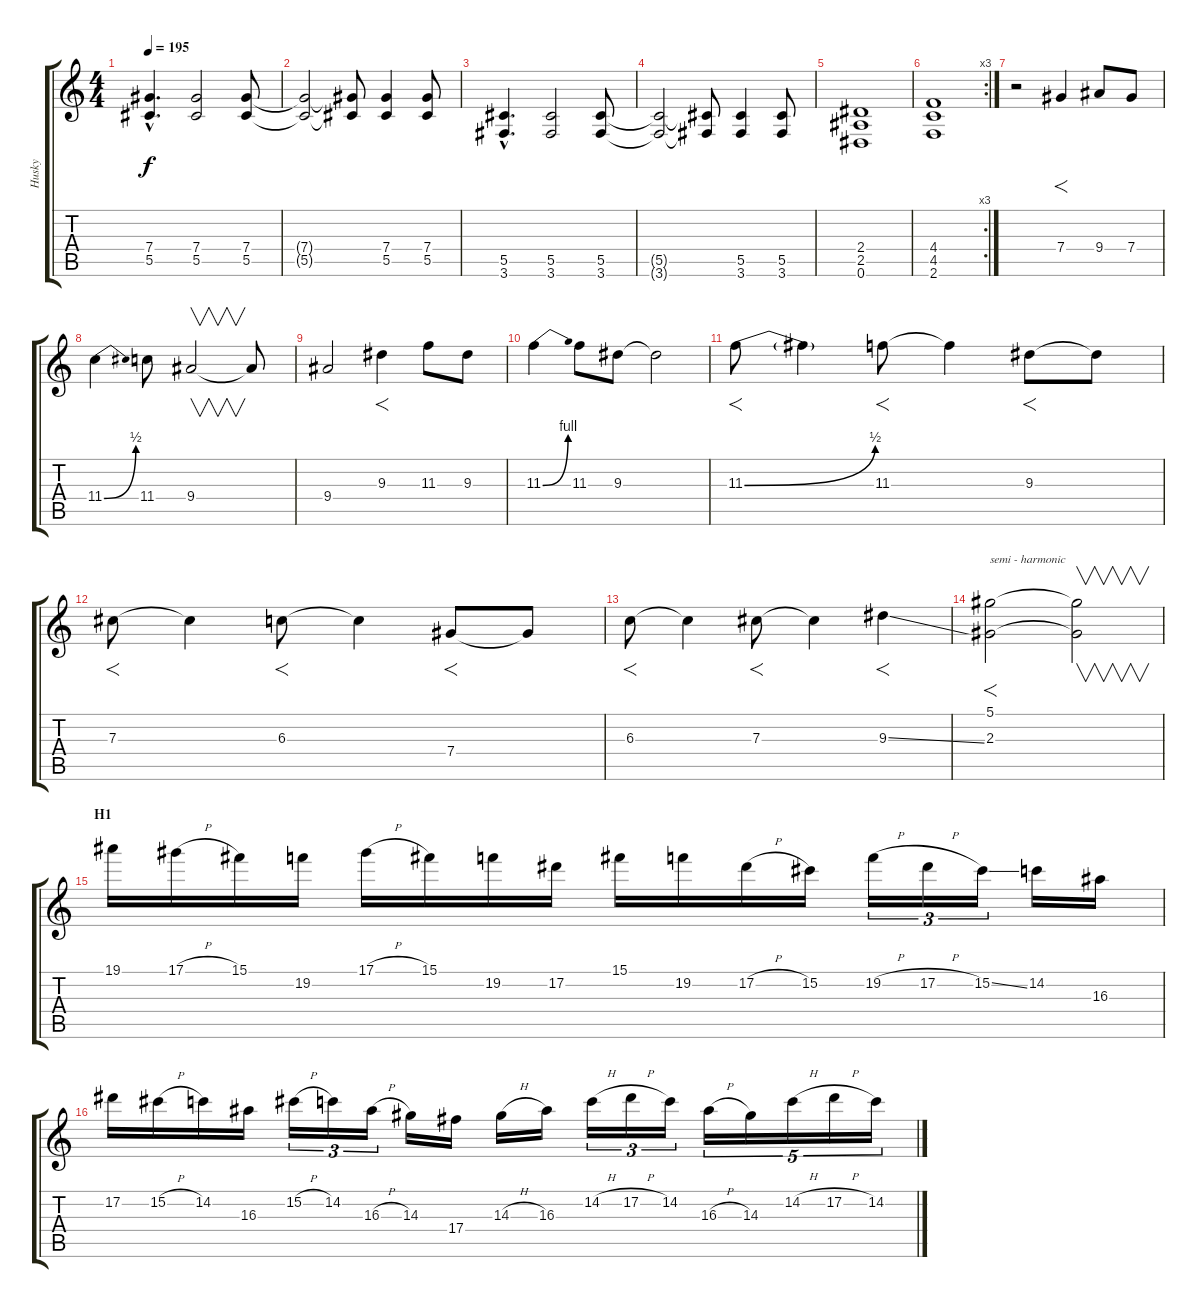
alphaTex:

\track ("Husky" "Husky") {instrument distortionguitar}
\staff {score tabs}
\tuning (Eb4 Bb3 Gb3 Db3 Ab2 Eb2) {hide}
\ts (4 4)
\tempo 195
\clef g2
\ks c
(7.4{hac} 5.5{hac}).4{d dy f} (7.4 5.5).2 (7.4 5.5).8 |
(7.4{t} 5.5{t}).2 (7.4{t} 5.5{t}).8 (7.4 5.5).4 (7.4 5.5).8 |
(5.5{hac} 3.6{hac}).4{d} (5.5 3.6).2 (5.5 3.6).8 |
(5.5{t} 3.6{t}).2 (5.5{t} 3.6{t}).8 (5.5 3.6).4 (5.5 3.6).8 |
(2.4 2.5 0.6).1 |
\rc 3
(4.4 4.5 2.6).1 |
r.2 7.4.4{f volume 16} 9.4.8 7.4.8 |
11.4{be (bend 0 0 60 2)}.4 11.4.8 9.4.2{v} 9.4{t}.8 |
9.4.2{volume 0} 9.3.4{f volume 16} 11.3.8 9.3.8 |
11.3{be (bend 0 0 60 4)}.4 11.3.8 9.3.8 9.3{t}.2 |
11.3{be (bend 0 0 60 2)}.8{f} 11.3{t}.4 11.3.8{f} 11.3{t}.4 9.3.8{f} 9.3{t}.8 |
7.3.8{f} 7.3{t}.4 6.3.8{f} 6.3{t}.4 7.4.8{f} 7.4{t}.8 |
6.3.8{f} 6.3{t}.4 7.3.8{f} 7.3{t}.4 9.3{ss}.4{f} |
(5.1 2.3).2{f txt "semi - harmonic"} (5.1{t} 2.3{t}).2{v} |
\section ("" "H1")
19.1.16{instrument overdrivenguitar} 17.1{h}.16 15.1.16 19.2.16 17.1{h}.16 15.1.16 19.2.16 17.2.16 15.1.16 19.2.16 17.2{h}.16 15.2.16 19.2{h}.16{tu (3 2)} 17.2{h}.16{tu (3 2)} 15.2{ss}.16{tu (3 2)} 14.2.16 16.3.16 |
17.2.16 15.2{h}.16 14.2.16 16.3.16 15.2{h}.16{tu (3 2)} 14.2.16{tu (3 2)} 16.3{h}.16{tu (3 2)} 14.3.16 17.4.16 14.3{h}.16 16.3.16 14.2{h}.16{tu (3 2)} 17.2{h}.16{tu (3 2)} 14.2.16{tu (3 2)} 16.3{h}.16{tu (5 4)} 14.3.16{tu (5 4)} 14.2{h}.16{tu (5 4)} 17.2{h}.16{tu (5 4)} 14.2.16{tu (5 4)}
